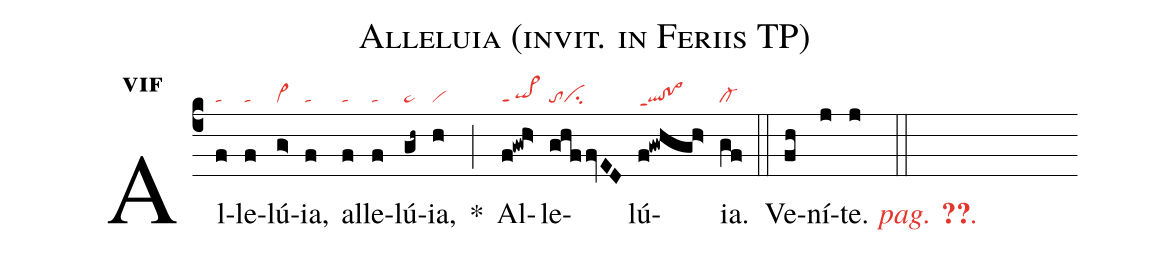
name:Alleluia (invit. in Feriis TP);
office-part:in;
mode:6f;
nabc-lines:1;
%%
initial-style: 1;
name:Alleluia;
mode: 6;
office-part: Invitatorium;
annotation: Inv.;
annotation: vi f;
nabc-lines:1;
%%
(c4) Al(f|ta)le(f|ta)lú(g>|vi>){ia},(f|ta) al(f|ta)le(f|ta)lú(gh~|pe~){ia},(h|vi) <sp>*</sp>(;) Al(f!gwh>|qi>ppt1)le(ghf/fvED|toci)lú(f!gwhgh>|ql!po>ppt1){ia}.(gf|cl-) (::)
<nlba>Ve(fh)ní(j)t{e}. <c><i>pag. <v>\pageref{M-ORIP6f}</v>.</i></c></nlba>(j ::)
